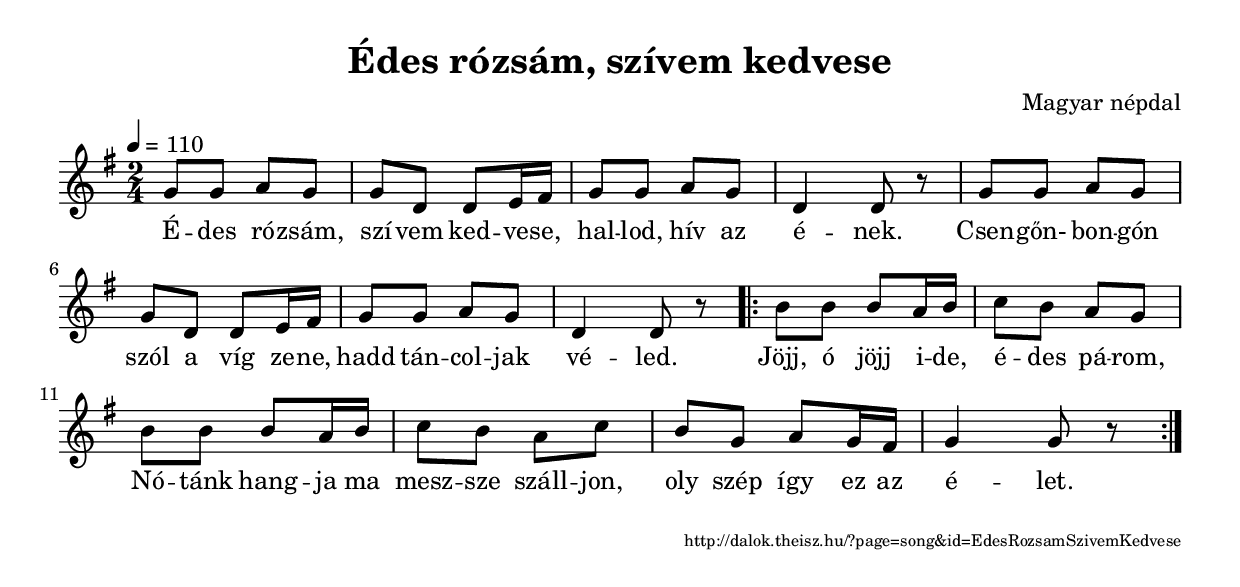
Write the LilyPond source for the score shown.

\version "2.10.33"


\header {
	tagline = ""	title = "Édes rózsám, szívem kedvese"
	composer = "Magyar népdal"
}

VoiceA = { \key g \major \override Staff.TimeSignature #'style = #'()  \time 2/4 \tempo 4=110
	\relative f' { g8 g a g g d d e16 fis g8 g a g d4 d8 r
g8 g a g g d d e16 fis g8 g a g d4 d8 r
\repeat volta 2 {
b' b b a16 b c8 b a g
b b b a16 b c8 b a c
b g a g16 fis g4 g8 r }
	}
}
SplitLyricsA = \lyricmode { 
É -- des ró -- zsám, szí -- vem ked -- ve -- se,
hal -- lod, hív az é -- nek.
Csen -- gőn- bon -- gón szól a víg ze -- ne,
hadd tán -- col -- jak vé -- led.
Jöjj, ó jöjj i -- de, é -- des pá -- rom,
Nó -- tánk hang -- ja ma mesz -- sze száll -- jon,
oly szép így ez az é -- let.
}
\score {
	<<
		\context Voice = songStaff { \VoiceA }
		\lyricsto "songStaff" \new Lyrics \SplitLyricsA
	>>
	\layout {
		indent = #0
	}
}

\score {
	<<
		\context Voice = songStaff { \VoiceA }
	>>
	\midi {
	}
}

\markup { \fill-line { \hspace #1 \super http://dalok.theisz.hu/?page=song&id=EdesRozsamSzivemKedvese } }

\paper {
}
